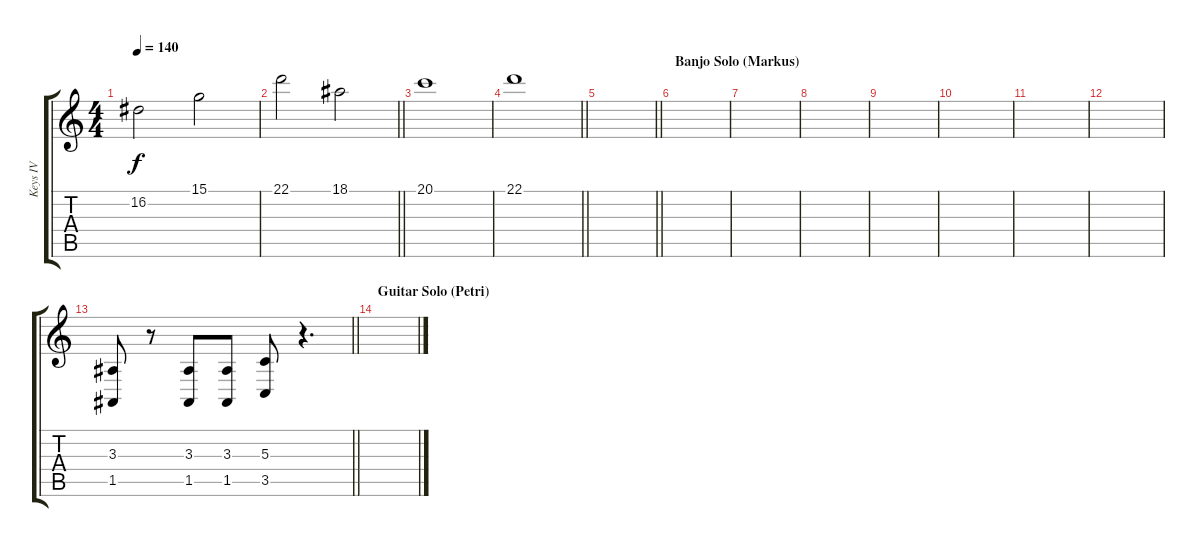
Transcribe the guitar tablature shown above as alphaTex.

\track ("Keys IV" "Keys IV") {instrument stringensemble2}
\staff {score tabs}
\tuning (E4 B3 G3 D3 A2 E2) {hide}
\ts (4 4)
\tempo 140
\clef g2
\ks c
16.2.2{dy f volume 9} 15.1.2 |
\barLineRight lightlight
22.1.2 18.1.2 |
\section ("" "")
20.1.1{volume 9} |
\barLineRight lightlight
22.1.1 |
\section ("" "")
\barLineRight lightlight
|
\section ("" "Banjo Solo (Markus)")
|
|
|
|
|
|
|
\barLineRight lightlight
(3.3 1.5).8{volume 13 instrument orchestrahit} r.8 (3.3 1.5).8 (3.3 1.5).8 (5.3 3.5).8 r.4{d} |
\section ("" "Guitar Solo (Petri)")
